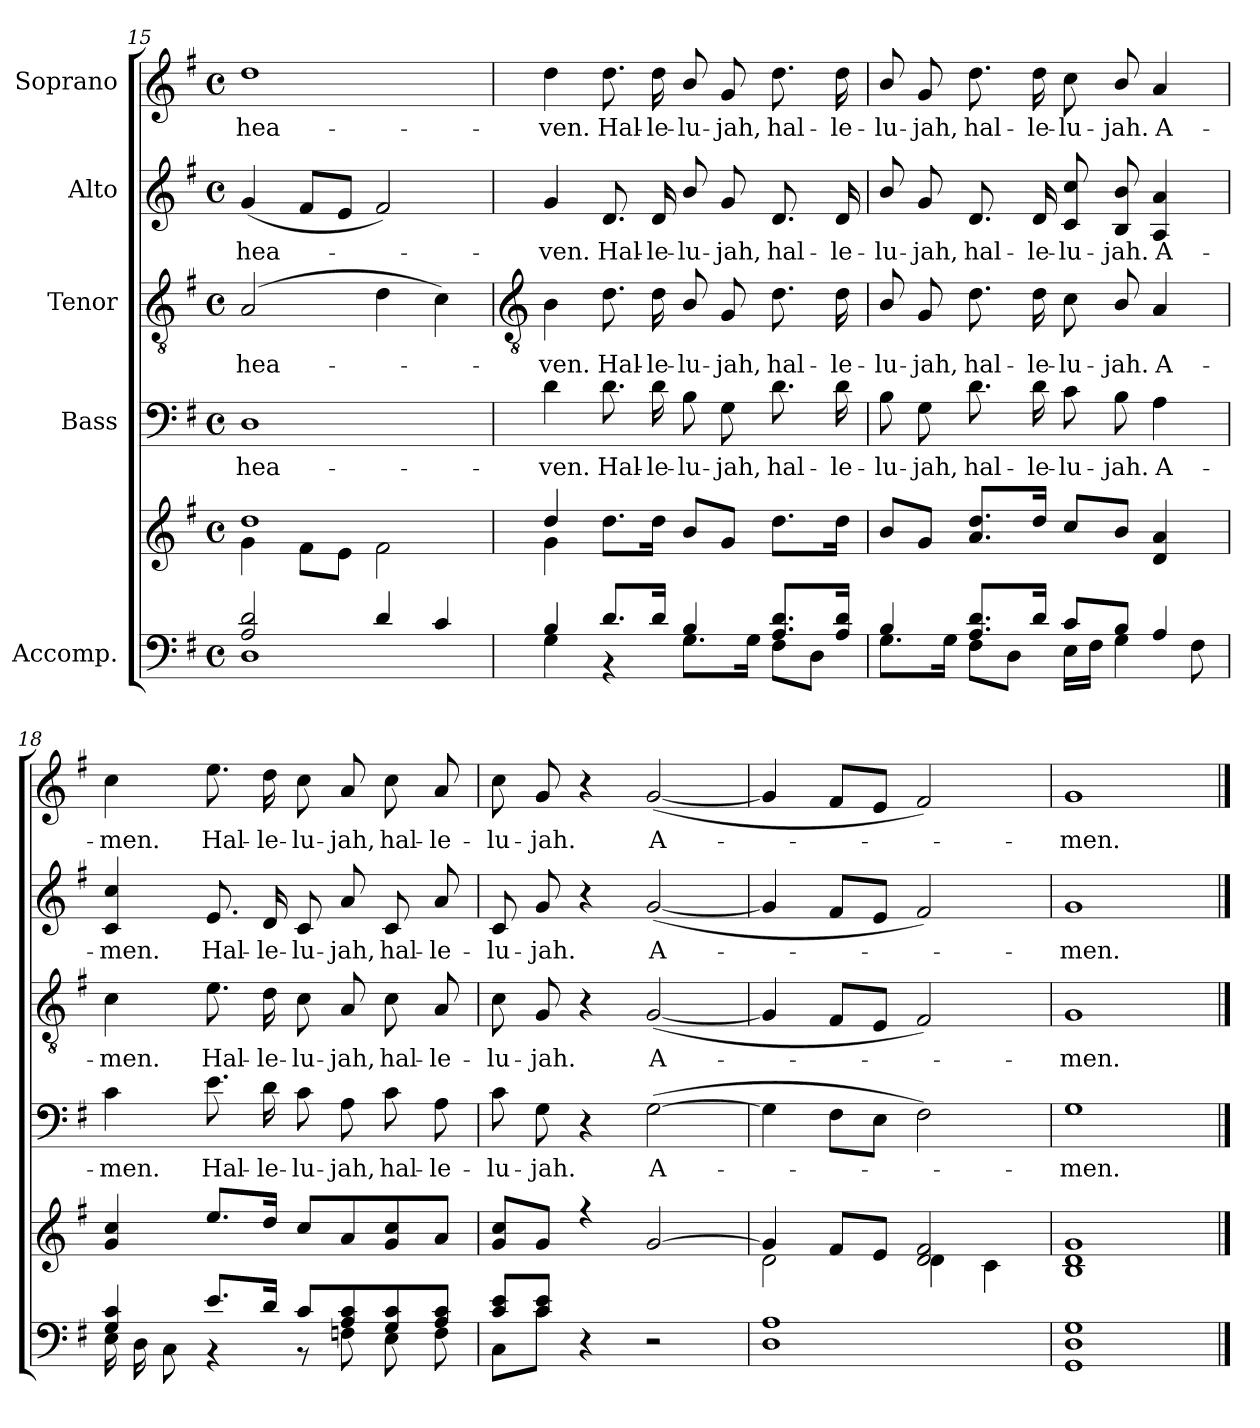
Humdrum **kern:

**kern	**kern	**kern	**text	**kern	**text	**kern	**text	**kern	**text
*part5	*part5	*part4	*part4	*part3	*part3	*part2	*part2	*part1	*part1
*staff6	*staff5	*staff4	*staff4	*staff3	*staff3	*staff2	*staff2	*staff1	*staff1
*I"Accomp.	*	*I"Bass	*	*I"Tenor	*	*I"Alto	*	*I"Soprano	*
*clefF4	*clefG2	*clefF4	*	*clefGv2	*	*clefG2	*	*clefG2	*
*k[f#]	*k[f#]	*k[f#]	*	*k[f#]	*	*k[f#]	*	*k[f#]	*
*G:	*G:	*G:	*	*G:	*	*G:	*	*G:	*
*M4/4	*M4/4	*M4/4	*	*M4/4	*	*M4/4	*	*M4/4	*
*met(c)	*met(c)	*met(c)	*	*met(c)	*	*met(c)	*	*met(c)	*
=15	=15	=15	=15	=15	=15	=15	=15	=15	=15
*^	*^	*	*	*	*	*	*	*	*
!	!	!	!	!	!LO:LY:b	!	!LO:LY:b	!	!LO:LY:b	!	!LO:LY:b
2A/ 2d/	1D\	1dd	4g\	1D	hea-	(>2A	hea-	(<4g	hea-	1dd	hea-
.	.	.	8f#\L	.	.	.	.	8f#L	.	.	.
.	.	.	8e\J	.	.	.	.	8eJ	.	.	.
4d/	.	.	2f#\	.	.	4d	.	2f#)	.	.	.
4c/	.	.	.	.	.	4c)	.	.	.	.	.
!!LO:LB:g=z
=16	=16	=16	=16	=16	=16	=16	=16	=16	=16	=16	=16
*	*	*	*	*	*	*clefGv2	*	*	*	*	*
!	!	!	!	!	!LO:LY:b	!	!LO:LY:b	!	!LO:LY:b	!	!LO:LY:b
4B/	4G\	4dd	4g\	4d	-ven.	4B	ven.	4g	ven.	4dd	-ven.
!	!	!	!	!	!LO:LY:b	!	!LO:LY:b	!	!LO:LY:b	!	!LO:LY:b
8.d/L	4r	8.ddL	2.ryy	8.d	Hal-	8.d	Hal-	8.d	Hal-	8.dd	Hal-
!	!	!	!	!	!LO:LY:b	!	!LO:LY:b	!	!LO:LY:b	!	!LO:LY:b
16d/J	.	16ddJ	.	16d	-le-	16d	-le-	16d	-le-	16dd	-le-
!	!	!	!	!	!LO:LY:b	!	!LO:LY:b	!	!LO:LY:b	!	!LO:LY:b
4B/	8.G\L	8bL	.	8B	-lu-	8B/	-lu-	8b/	-lu-	8b/	-lu-
!	!	!	!	!	!LO:LY:b	!	!LO:LY:b	!	!LO:LY:b	!	!LO:LY:b
.	.	8gJ	.	8G	-jah,	8G	-jah,	8g	-jah,	8g	-jah,
.	16G\J	.	.	.	.	.	.	.	.	.	.
!	!	!	!	!	!LO:LY:b	!	!LO:LY:b	!	!LO:LY:b	!	!LO:LY:b
8.A/ 8.d/L	8F#\L	8.ddL	.	8.d	hal-	8.d	hal-	8.d	hal-	8.dd	hal-
.	8D\J	.	.	.	.	.	.	.	.	.	.
!	!	!	!	!	!LO:LY:b	!	!LO:LY:b	!	!LO:LY:b	!	!LO:LY:b
16A/ 16d/J	.	16ddJ	.	16d	-le-	16d	-le-	16d	-le-	16dd	-le-
=17	=17	=17	=17	=17	=17	=17	=17	=17	=17	=17	=17
!	!	!	!	!	!LO:LY:b	!	!LO:LY:b	!	!LO:LY:b	!	!LO:LY:b
4B/	8.G\L	8bL	1ryy	8B	-lu-	8B/	-lu-	8b/	-lu-	8b/	-lu-
!	!	!	!	!	!LO:LY:b	!	!LO:LY:b	!	!LO:LY:b	!	!LO:LY:b
.	.	8gJ	.	8G	-jah,	8G	-jah,	8g	-jah,	8g	-jah,
.	16G\J	.	.	.	.	.	.	.	.	.	.
!	!	!	!	!	!LO:LY:b	!	!LO:LY:b	!	!LO:LY:b	!	!LO:LY:b
8.A/ 8.d/L	8F#\L	8.a 8.ddL	.	8.d	hal-	8.d	hal-	8.d	hal-	8.dd	hal-
.	8D\J	.	.	.	.	.	.	.	.	.	.
!	!	!	!	!	!LO:LY:b	!	!LO:LY:b	!	!LO:LY:b	!	!LO:LY:b
16d/J	.	16ddJ	.	16d	-le-	16d	-le-	16d	-le-	16dd	-le-
!	!	!	!	!	!LO:LY:b	!	!LO:LY:b	!	!LO:LY:b	!	!LO:LY:b
8c/L	16E\LL	8ccL	.	8c	-lu-	8c	-lu-	8c 8cc	-lu-	8cc	-lu-
.	16F#\JJ	.	.	.	.	.	.	.	.	.	.
!	!	!	!	!	!LO:LY:b	!	!LO:LY:b	!	!LO:LY:b	!	!LO:LY:b
8B/J	4G\	8bJ	.	8B	-jah.	8B/	-jah.	8B 8b	-jah.	8b/	-jah.
!	!	!	!	!	!LO:LY:b	!	!LO:LY:b	!	!LO:LY:b	!	!LO:LY:b
4A/	.	4d 4a	.	4A	A-	4A	A-	4A 4a	A-	4a	A-
.	8F#\	.	.	.	.	.	.	.	.	.	.
=18	=18	=18	=18	=18	=18	=18	=18	=18	=18	=18	=18
!	!	!	!	!	!LO:LY:b	!	!LO:LY:b	!	!LO:LY:b	!	!LO:LY:b
4G/ 4c/	16E\LL	4g 4cc	1ryy	4c	-men.	4c	-men.	4c 4cc	-men.	4cc	-men.
.	16D\	.	.	.	.	.	.	.	.	.	.
.	8C\J	.	.	.	.	.	.	.	.	.	.
!	!	!	!	!	!LO:LY:b	!	!LO:LY:b	!	!LO:LY:b	!	!LO:LY:b
8.e/L	4r	8.eeL	.	8.e	Hal-	8.e	Hal-	8.e	Hal-	8.ee	Hal-
!	!	!	!	!	!LO:LY:b	!	!LO:LY:b	!	!LO:LY:b	!	!LO:LY:b
16d/J	.	16ddJ	.	16d	-le-	16d	-le-	16d	-le-	16dd	-le-
!	!	!	!	!	!LO:LY:b	!	!LO:LY:b	!	!LO:LY:b	!	!LO:LY:b
8c/L	8r	8ccL	.	8c	-lu-	8c	-lu-	8c	-lu-	8cc	-lu-
!	!	!	!	!	!LO:LY:b	!	!LO:LY:b	!	!LO:LY:b	!	!LO:LY:b
8A/ 8c/	8Fn\L	8a	.	8A	-jah,	8A	-jah,	8a	-jah,	8a	-jah,
!	!	!	!	!	!LO:LY:b	!	!LO:LY:b	!	!LO:LY:b	!	!LO:LY:b
8G/ 8c/	8E\	8g 8cc	.	8c	hal-	8c	hal-	8c	hal-	8cc	hal-
!	!	!	!	!	!LO:LY:b	!	!LO:LY:b	!	!LO:LY:b	!	!LO:LY:b
8A/ 8c/J	8F\J	8aJ	.	8A	-le-	8A	-le-	8a	-le-	8a	-le-
=19	=19	=19	=19	=19	=19	=19	=19	=19	=19	=19	=19
!	!	!	!	!	!LO:LY:b	!	!LO:LY:b	!	!LO:LY:b	!	!LO:LY:b
8c/ 8e/L	8C\L	8g 8ccL	1ryy	8c	-lu-	8c	-lu-	8c	-lu-	8cc	-lu-
!	!	!	!	!	!LO:LY:b	!	!LO:LY:b	!	!LO:LY:b	!	!LO:LY:b
8c/ 8e/J	8c\J	8gJ	.	8G	-jah.	8G	-jah.	8g	-jah.	8g	-jah.
2.ryy	4r	4r	.	4r	.	4r	.	4r	.	4r	.
!	!	!	!	!	!LO:LY:b	!	!LO:LY:b	!	!LO:LY:b	!	!LO:LY:b
.	2r	[2g	.	(>[2G	A-	(<[2G	A-	(<[2g	A-	(<[2g	A-
=20	=20	=20	=20	=20	=20	=20	=20	=20	=20	=20	=20
1ryy	1D\ 1A\	4g]	2d\	4G]	.	4G]	.	4g]	.	4g]	.
.	.	8f#L	.	8F#L	.	8F#L	.	8f#L	.	8f#L	.
.	.	8eJ	.	8EJ	.	8EJ	.	8eJ	.	8eJ	.
.	.	2d 2f#	4d\	2F#)	.	2F#)	.	2f#)	.	2f#)	.
.	.	.	4c\	.	.	.	.	.	.	.	.
=21	=21	=21	=21	=21	=21	=21	=21	=21	=21	=21	=21
!	!	!	!	!	!LO:LY:b	!	!LO:LY:b	!	!LO:LY:b	!	!LO:LY:b
1ryy	1GG\ 1D\ 1G\	1B 1d 1g	1ryy	1G	men.	1G	men.	1g	men.	1g	men.
*v	*v	*	*	*	*	*	*	*	*	*	*
*	*v	*v	*	*	*	*	*	*	*	*
==	==	==	==	==	==	==	==	==	==
*-	*-	*-	*-	*-	*-	*-	*-	*-	*-
